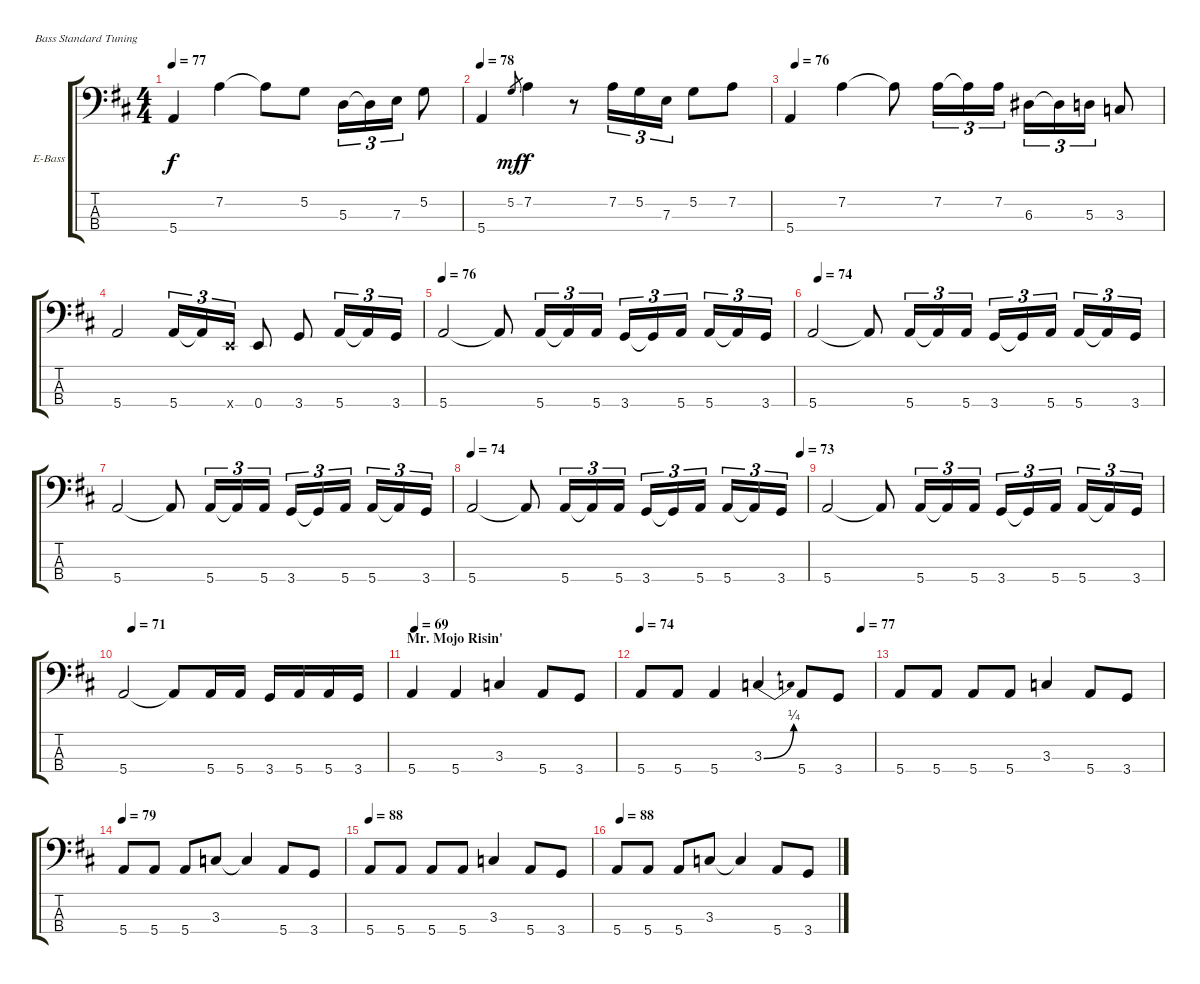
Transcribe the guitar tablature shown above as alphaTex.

\bracketExtendMode groupsimilarinstruments
\firstSystemTrackNameOrientation horizontal
\otherSystemsTrackNameOrientation horizontal
\track ("Bass" "E-Bass") {instrument electricbassfinger}
\staff {score tabs}
\tuning (G2 D2 A1 E1)
\ts (4 4)
\tempo 77
\clef f4
\ks d
5.4.4{dy f} 7.2.4 7.2{t}.8 5.2.8 5.3.16{tu (3 2)} 5.3{t}.16{tu (3 2)} 7.3.16{tu (3 2)} 5.2.8 |
\tempo 78
5.4.4 5.2.8{gr dy mf} 7.2.4{dy f} r.8 7.2.16{tu (3 2)} 5.2.16{tu (3 2)} 7.3.16{tu (3 2)} 5.2.8 7.2.8 |
\tempo (76 0.0166667)
5.4.4 7.2.4 7.2{t}.8 7.2.16{tu (3 2)} 7.2{t}.16{tu (3 2)} 7.2.16{tu (3 2)} 6.3.16{tu (3 2)} 6.3{t}.16{tu (3 2)} 5.3.16{tu (3 2)} 3.3.8 |
5.4.2 5.4.16{tu (3 2)} 5.4{t}.16{tu (3 2)} 0.4{x}.16{tu (3 2)} 0.4.8 3.4.8 5.4.16{tu (3 2)} 5.4{t}.16{tu (3 2)} 3.4.16{tu (3 2)} |
\tempo 76
5.4.2 5.4{t}.8 5.4.16{tu (3 2)} 5.4{t}.16{tu (3 2)} 5.4.16{tu (3 2)} 3.4.16{tu (3 2)} 3.4{t}.16{tu (3 2)} 5.4.16{tu (3 2)} 5.4.16{tu (3 2)} 5.4{t}.16{tu (3 2)} 3.4.16{tu (3 2)} |
\tempo (74 0.0181818)
5.4.2 5.4{t}.8 5.4.16{tu (3 2)} 5.4{t}.16{tu (3 2)} 5.4.16{tu (3 2)} 3.4.16{tu (3 2)} 3.4{t}.16{tu (3 2)} 5.4.16{tu (3 2)} 5.4.16{tu (3 2)} 5.4{t}.16{tu (3 2)} 3.4.16{tu (3 2)} |
5.4.2 5.4{t}.8 5.4.16{tu (3 2)} 5.4{t}.16{tu (3 2)} 5.4.16{tu (3 2)} 3.4.16{tu (3 2)} 3.4{t}.16{tu (3 2)} 5.4.16{tu (3 2)} 5.4.16{tu (3 2)} 5.4{t}.16{tu (3 2)} 3.4.16{tu (3 2)} |
\tempo 74
\tempo (73 0.981818)
5.4.2 5.4{t}.8 5.4.16{tu (3 2)} 5.4{t}.16{tu (3 2)} 5.4.16{tu (3 2)} 3.4.16{tu (3 2)} 3.4{t}.16{tu (3 2)} 5.4.16{tu (3 2)} 5.4.16{tu (3 2)} 5.4{t}.16{tu (3 2)} 3.4.16{tu (3 2)} |
5.4.2 5.4{t}.8 5.4.16{tu (3 2)} 5.4{t}.16{tu (3 2)} 5.4.16{tu (3 2)} 3.4.16{tu (3 2)} 3.4{t}.16{tu (3 2)} 5.4.16{tu (3 2)} 5.4.16{tu (3 2)} 5.4{t}.16{tu (3 2)} 3.4.16{tu (3 2)} |
\tempo (71 0.0363636)
5.4.2 5.4{t}.8 5.4.16 5.4.16 3.4.16 5.4.16 5.4.16 3.4.16 |
\section ("" "Mr. Mojo Risin'")
\tempo (69 0.0181818)
5.4.4 5.4.4 3.3.4 5.4.8 3.4.8 |
\tempo 74
\tempo (77 0.945455)
5.4.8 5.4.8 5.4.4 3.3{be (bend 0 0 60 1)}.4 5.4.8 3.4.8 |
5.4.8 5.4.8 5.4.8 5.4.8 3.3.4 5.4.8 3.4.8 |
\tempo 79
5.4.8 5.4.8 5.4.8 3.3.8 3.3{t}.4 5.4.8 3.4.8 |
\tempo 88
5.4.8 5.4.8 5.4.8 5.4.8 3.3.4 5.4.8 3.4.8 |
\tempo (88 0.0181818)
5.4.8 5.4.8 5.4.8 3.3.8 3.3{t}.4 5.4.8 3.4.8
